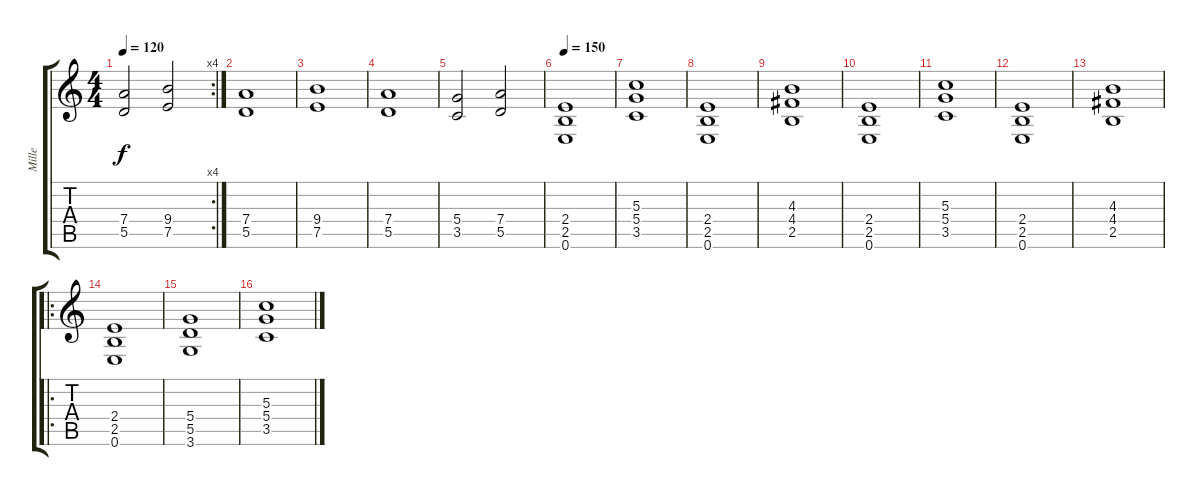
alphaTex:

\track ("Mille" "Mille") {instrument distortionguitar}
\staff {score tabs}
\tuning (E4 B3 G3 D3 A2 E2) {hide}
\rc 4
\ts (4 4)
\tempo 120
\clef g2
\ks c
(7.4 5.5).2{dy f} (9.4 7.5).2 |
(7.4 5.5).1 |
(9.4 7.5).1 |
(7.4 5.5).1 |
(5.4 3.5).2 (7.4 5.5).2 |
\tempo 150
(2.4 2.5 0.6).1 |
(5.3 5.4 3.5).1 |
(2.4 2.5 0.6).1 |
(4.3 4.4 2.5).1 |
(2.4 2.5 0.6).1 |
(5.3 5.4 3.5).1 |
(2.4 2.5 0.6).1 |
(4.3 4.4 2.5).1 |
\ro
(2.4 2.5 0.6).1 |
(5.4 5.5 3.6).1 |
(5.3 5.4 3.5).1
